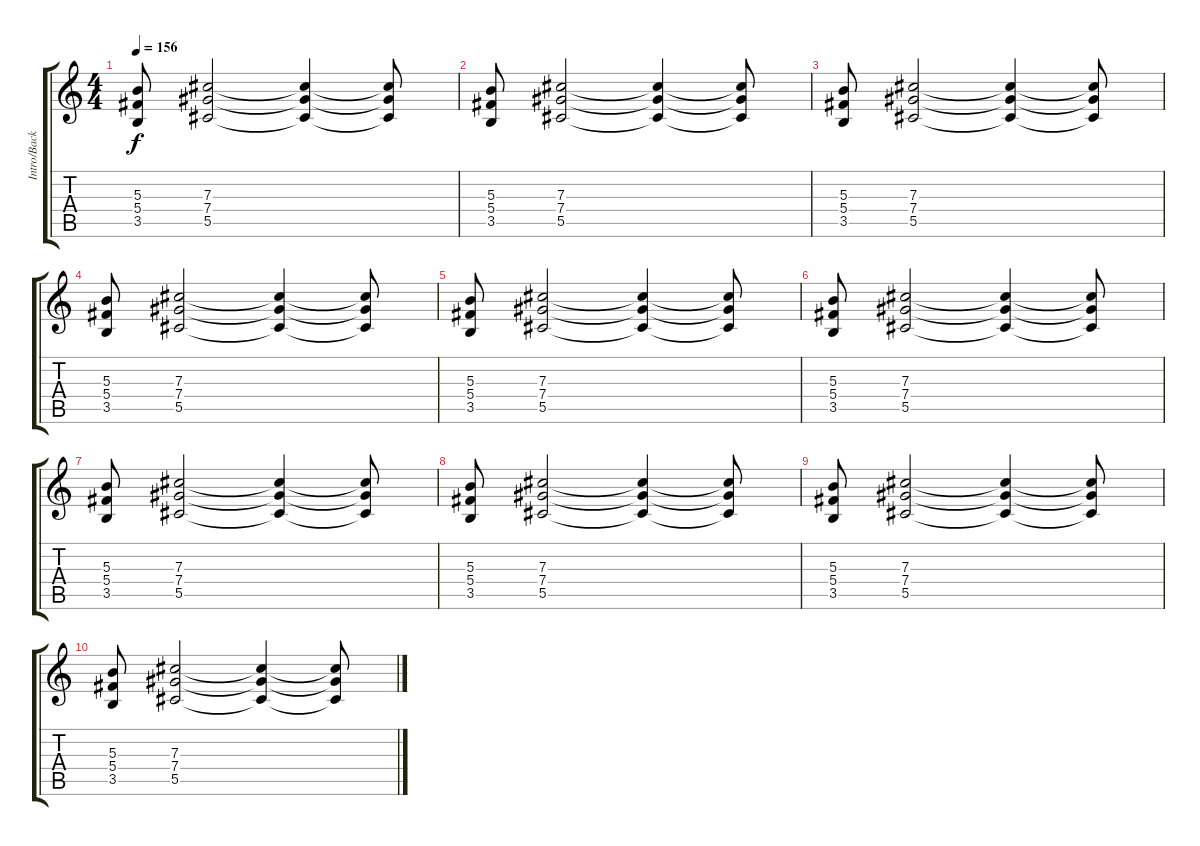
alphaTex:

\track ("Intro/Background" "Intro/Back") {instrument electricguitarclean}
\staff {score tabs}
\tuning (Eb4 Bb3 Gb3 Db3 Ab2 Eb2) {hide}
\ts (4 4)
\tempo 156
\clef g2
\ks c
(5.3 5.4 3.5).8{dy f} (7.3 7.4 5.5).2 (7.3{t} 7.4{t} 5.5{t}).4 (7.3{t} 7.4{t} 5.5{t}).8 |
(5.3 5.4 3.5).8 (7.3 7.4 5.5).2 (7.3{t} 7.4{t} 5.5{t}).4 (7.3{t} 7.4{t} 5.5{t}).8 |
(5.3 5.4 3.5).8 (7.3 7.4 5.5).2 (7.3{t} 7.4{t} 5.5{t}).4 (7.3{t} 7.4{t} 5.5{t}).8 |
(5.3 5.4 3.5).8 (7.3 7.4 5.5).2 (7.3{t} 7.4{t} 5.5{t}).4 (7.3{t} 7.4{t} 5.5{t}).8 |
(5.3 5.4 3.5).8 (7.3 7.4 5.5).2 (7.3{t} 7.4{t} 5.5{t}).4 (7.3{t} 7.4{t} 5.5{t}).8 |
(5.3 5.4 3.5).8 (7.3 7.4 5.5).2 (7.3{t} 7.4{t} 5.5{t}).4 (7.3{t} 7.4{t} 5.5{t}).8 |
(5.3 5.4 3.5).8 (7.3 7.4 5.5).2 (7.3{t} 7.4{t} 5.5{t}).4 (7.3{t} 7.4{t} 5.5{t}).8 |
(5.3 5.4 3.5).8 (7.3 7.4 5.5).2 (7.3{t} 7.4{t} 5.5{t}).4 (7.3{t} 7.4{t} 5.5{t}).8 |
(5.3 5.4 3.5).8 (7.3 7.4 5.5).2 (7.3{t} 7.4{t} 5.5{t}).4 (7.3{t} 7.4{t} 5.5{t}).8 |
(5.3 5.4 3.5).8 (7.3 7.4 5.5).2 (7.3{t} 7.4{t} 5.5{t}).4 (7.3{t} 7.4{t} 5.5{t}).8
